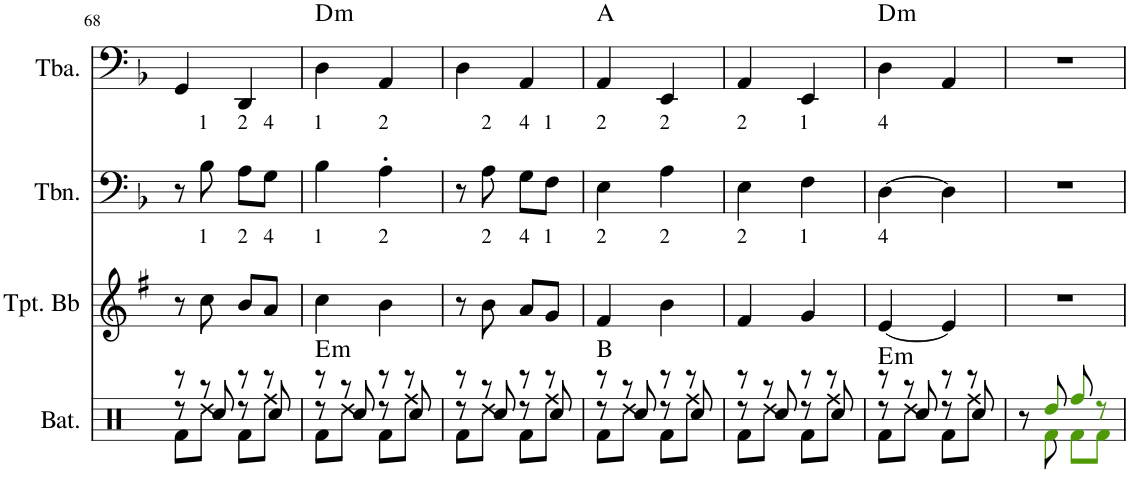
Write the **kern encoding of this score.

**kern	**kern	**harte	**kern	**kern	**harte
*part4	*part3	*part3	*part2	*part1	*part1
*staff4	*staff3	*	*staff2	*staff1	*
*I"Bateria	*I"Trompete Bb	*	*I"Trombone	*I"Tuba	*
*I'Bat.	*I'Tpt. Bb	*	*I'Tbn.	*I'Tba.	*
!!LO:PB:g=z
*clefX	*clefG2	*	*clefF4	*clefF4	*
*	*Trd1c2	*	*	*	*
*k[]	*k[f#]	*	*k[b-]	*k[b-]	*
*M2/4	*M2/4	*	*M2/4	*M2/4	*
=68	=68	=68	=68	=68	=68
*^	*	*	*	*	*
*	*^	*	*	*	*	*
8r	8r	8Rf\L	8r	.	8r	4GG/	.
!	!	!	!	!	!LO:TX:a:t=1	!	!
!	!	!	!LO:TX:a:t=1	!	!	!	!
8Rcc/	8r	8Rdd\J	8cc\	.	8B-\	.	.
!	!	!	!	!	!LO:TX:a:t=2	!	!
!	!	!	!LO:TX:a:t=2	!	!	!	!
8r	8r	8Rf\L	8b/L	.	8A\L	4DD/	.
!	!	!	!	!	!LO:TX:a:t=4	!	!
!	!	!	!LO:TX:a:t=4	!	!	!	!
8Rcc/	8r	8Rff\J	8a/J	.	8G\J	.	.
=69	=69	=69	=69	=69	=69	=69	=69
!	!	!	!	!	!LO:TX:a:t=1	!	!
!	!	!	!LO:TX:a:t=1	!LO:H:kt=m	!	!	!LO:H:kt=m
8r	8r	8Rf\L	4cc\	E:min	4B-\	4D\	D:min
8Rcc/	8r	8Rdd\J	.	.	.	.	.
!	!	!	!	!	!LO:TX:a:t=2	!	!
!	!	!	!LO:TX:a:t=2	!	!	!	!
8r	8r	8Rf\L	4b\	.	4A'\	4AA/	.
8Rcc/	8r	8Rff\J	.	.	.	.	.
=70	=70	=70	=70	=70	=70	=70	=70
8r	8r	8Rf\L	8r	.	8r	4D\	.
!	!	!	!	!	!LO:TX:a:t=2	!	!
!	!	!	!LO:TX:a:t=2	!	!	!	!
8Rcc/	8r	8Rdd\J	8b\	.	8A\	.	.
!	!	!	!	!	!LO:TX:a:t=4	!	!
!	!	!	!LO:TX:a:t=4	!	!	!	!
8r	8r	8Rf\L	8a/L	.	8G\L	4AA/	.
!	!	!	!	!	!LO:TX:a:t=1	!	!
!	!	!	!LO:TX:a:t=1	!	!	!	!
8Rcc/	8r	8Rff\J	8g/J	.	8F\J	.	.
=71	=71	=71	=71	=71	=71	=71	=71
!	!	!	!	!	!LO:TX:a:t=2	!	!
!	!	!	!LO:TX:a:t=2	!	!	!	!
8r	8r	8Rf\L	4f#/	B:maj	4E\	4AA/	A:maj
8Rcc/	8r	8Rdd\J	.	.	.	.	.
!	!	!	!	!	!LO:TX:a:t=2	!	!
!	!	!	!LO:TX:a:t=2	!	!	!	!
8r	8r	8Rf\L	4b\	.	4A\	4EE/	.
8Rcc/	8r	8Rff\J	.	.	.	.	.
=72	=72	=72	=72	=72	=72	=72	=72
!	!	!	!	!	!LO:TX:a:t=2	!	!
!	!	!	!LO:TX:a:t=2	!	!	!	!
8r	8r	8Rf\L	4f#/	.	4E\	4AA/	.
8Rcc/	8r	8Rdd\J	.	.	.	.	.
!	!	!	!	!	!LO:TX:a:t=1	!	!
!	!	!	!LO:TX:a:t=1	!	!	!	!
8r	8r	8Rf\L	4g/	.	4F\	4EE/	.
8Rcc/	8r	8Rff\J	.	.	.	.	.
=73	=73	=73	=73	=73	=73	=73	=73
!	!	!	!	!	!LO:TX:a:t=4	!	!
!	!	!	!LO:TX:a:t=4	!LO:H:kt=m	!	!	!LO:H:kt=m
8r	8r	8Rf\L	[4e/	E:min	[4D\	4D\	D:min
8Rcc/	8r	8Rdd\J	.	.	.	.	.
8r	8r	8Rf\L	4e/]	.	4D\]	4AA/	.
8Rcc/	8r	8Rff\J	.	.	.	.	.
*	*v	*v	*	*	*	*	*
=74	=74	=74	=74	=74	=74	=74
8r	8ryy	2r	.	2r	2r	.
8Rddi/	8Rfi\	.	.	.	.	.
8Rffi/	8Rfi\L	.	.	.	.	.
8r	8Rfi\J	.	.	.	.	.
*v	*v	*	*	*	*	*
=	=	=	=	=	=
*-	*-	*-	*-	*-	*-
